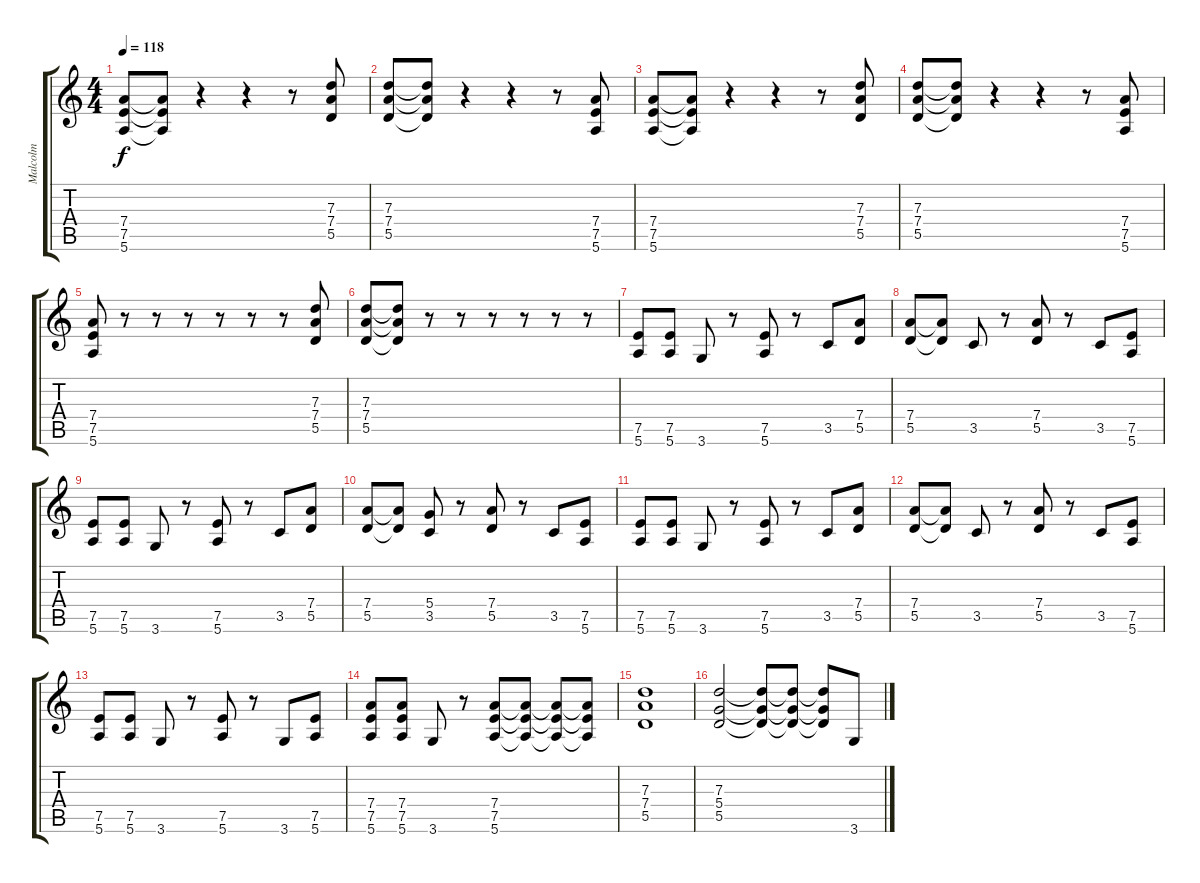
\track ("Malcolm" "Malcolm") {instrument overdrivenguitar}
\staff {score tabs}
\tuning (E4 B3 G3 D3 A2 E2) {hide}
\ts (4 4)
\tempo 118
\clef g2
\ks c
(7.4 7.5 5.6).8{dy f} (7.4{t} 7.5{t} 5.6{t}).8 r.4 r.4 r.8 (7.3 7.4 5.5).8 |
(7.3 7.4 5.5).8 (7.3{t} 7.4{t} 5.5{t}).8 r.4 r.4 r.8 (7.4 7.5 5.6).8 |
(7.4 7.5 5.6).8 (7.4{t} 7.5{t} 5.6{t}).8 r.4 r.4 r.8 (7.3 7.4 5.5).8 |
(7.3 7.4 5.5).8 (7.3{t} 7.4{t} 5.5{t}).8 r.4 r.4 r.8 (7.4 7.5 5.6).8 |
(7.4 7.5 5.6).8 r.8 r.8 r.8 r.8 r.8 r.8 (7.3 7.4 5.5).8 |
(7.3 7.4 5.5).8 (7.3{t} 7.4{t} 5.5{t}).8 r.8 r.8 r.8 r.8 r.8 r.8 |
(7.5 5.6).8 (7.5 5.6).8 3.6.8 r.8 (7.5 5.6).8 r.8 3.5.8 (7.4 5.5).8 |
(7.4 5.5).8 (7.4{t} 5.5{t}).8 3.5.8 r.8 (7.4 5.5).8 r.8 3.5.8 (7.5 5.6).8 |
(7.5 5.6).8 (7.5 5.6).8 3.6.8 r.8 (7.5 5.6).8 r.8 3.5.8 (7.4 5.5).8 |
(7.4 5.5).8 (7.4{t} 5.5{t}).8 (5.4 3.5).8 r.8 (7.4 5.5).8 r.8 3.5.8 (7.5 5.6).8 |
(7.5 5.6).8 (7.5 5.6).8 3.6.8 r.8 (7.5 5.6).8 r.8 3.5.8 (7.4 5.5).8 |
(7.4 5.5).8 (7.4{t} 5.5{t}).8 3.5.8 r.8 (7.4 5.5).8 r.8 3.5.8 (7.5 5.6).8 |
(7.5 5.6).8 (7.5 5.6).8 3.6.8 r.8 (7.5 5.6).8 r.8 3.6.8 (7.5 5.6).8 |
(7.4 7.5 5.6).8 (7.4 7.5 5.6).8 3.6.8 r.8 (7.4 7.5 5.6).8 (7.4{t} 7.5{t} 5.6{t}).8 (7.4{t} 7.5{t} 5.6{t}).8 (7.4{t} 7.5{t} 5.6{t}).8 |
(7.3 7.4 5.5).1 |
(7.3 5.4 5.5).2 (7.3{t} 5.4{t} 5.5{t}).8 (7.3{t} 5.4{t} 5.5{t}).8 (7.3{t} 5.4{t} 5.5{t}).8 3.6{sl}.8
